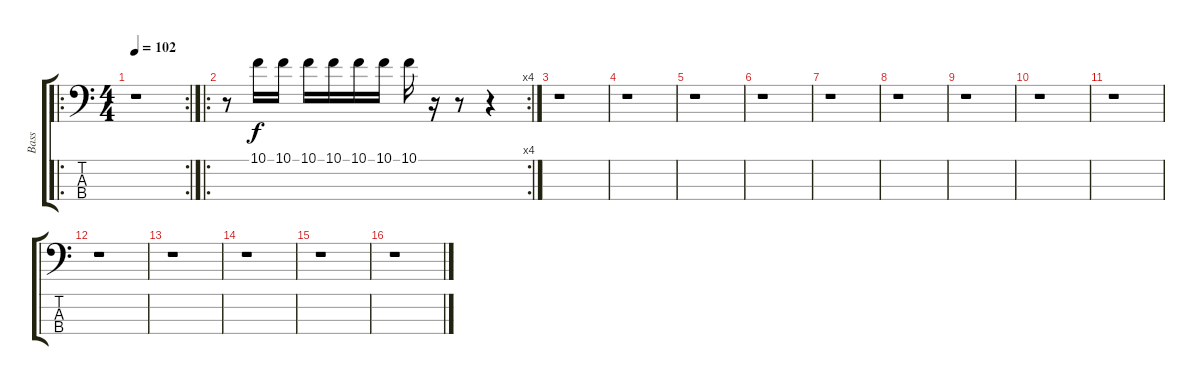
\track ("Bass" "Bass") {instrument electricbassfinger}
\staff {score tabs}
\tuning (G2 D2 A1 E1) {hide}
\ro
\rc 2
\ts (4 4)
\tempo 102
\clef f4
\ks c
r.1{dy f instrument electricbassfinger} |
\ro
\rc 4
r.8 10.1.16 10.1.16 10.1.16 10.1.16 10.1.16 10.1.16 10.1.16 r.16 r.8 r.4 |
r.1 |
r.1 |
r.1 |
r.1 |
r.1 |
r.1 |
r.1 |
r.1 |
r.1 |
r.1 |
r.1 |
r.1 |
r.1 |
r.1
